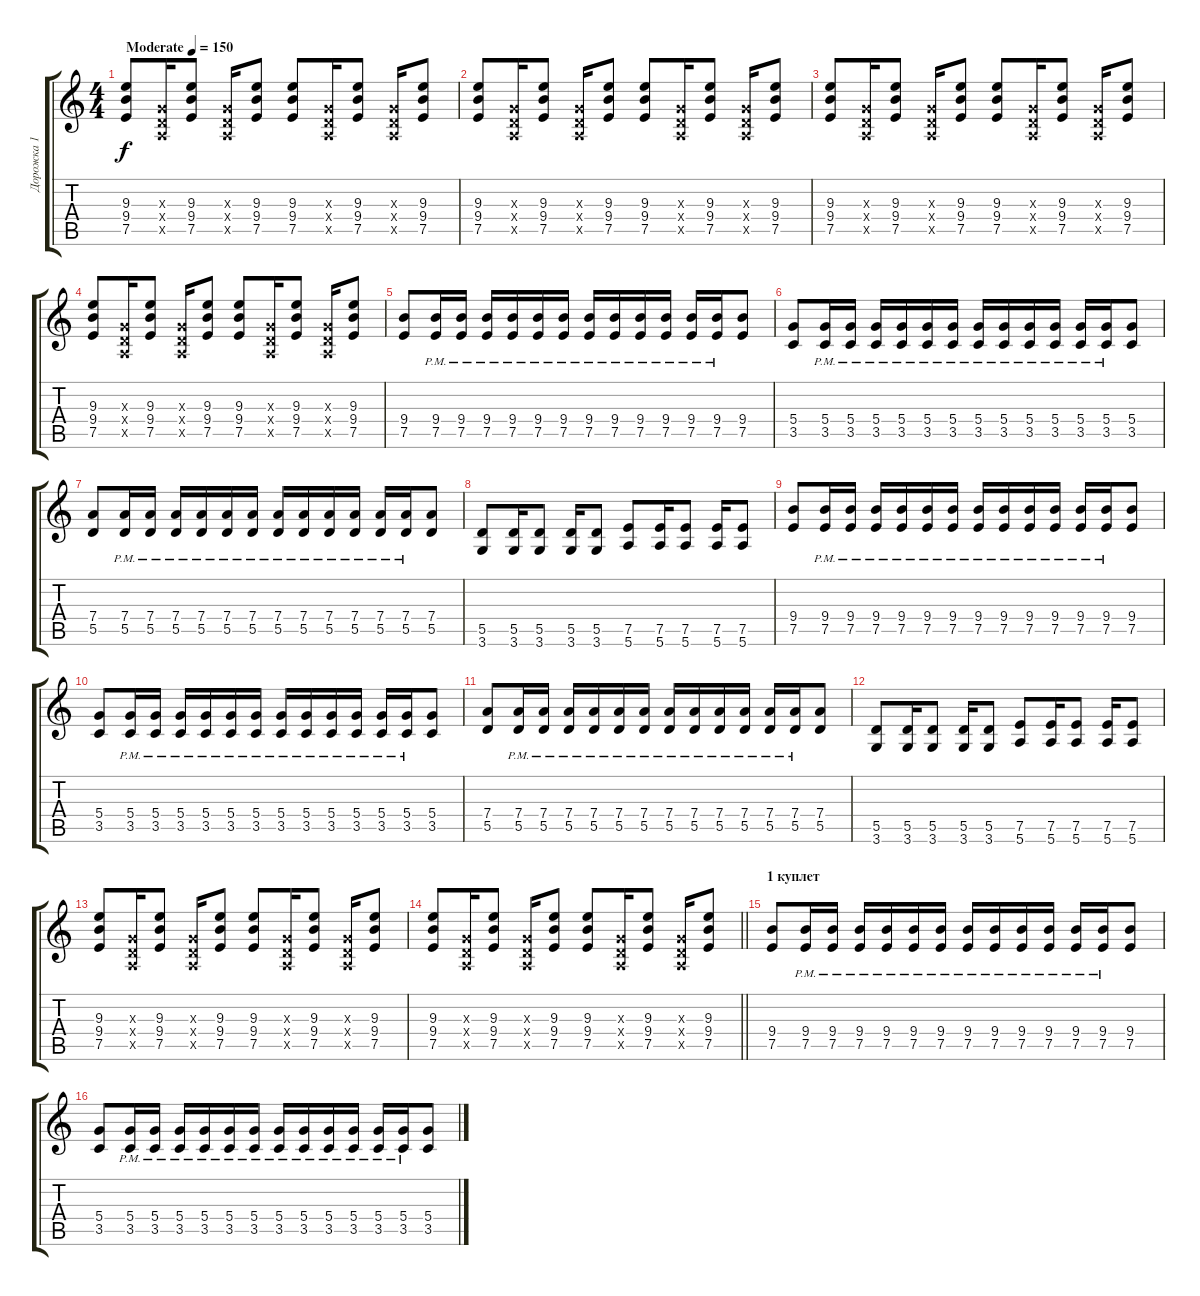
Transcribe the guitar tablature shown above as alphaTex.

\track ("Дорожка 1" "Дорожка 1") {instrument acousticguitarsteel}
\staff {score tabs}
\tuning (E4 B3 G3 D3 A2 E2) {hide}
\ts (4 4)
\tempo (150 "Moderate")
\clef g2
\ks c
(9.3 9.4 7.5).8{dy f instrument acousticguitarsteel} (0.3{x} 0.4{x} 0.5{x}).16 (9.3 9.4 7.5).8 (0.3{x} 0.4{x} 0.5{x}).16 (9.3 9.4 7.5).8 (9.3 9.4 7.5).8 (0.3{x} 0.4{x} 0.5{x}).16 (9.3 9.4 7.5).8 (0.3{x} 0.4{x} 0.5{x}).16 (9.3 9.4 7.5).8 |
(9.3 9.4 7.5).8 (0.3{x} 0.4{x} 0.5{x}).16 (9.3 9.4 7.5).8 (0.3{x} 0.4{x} 0.5{x}).16 (9.3 9.4 7.5).8 (9.3 9.4 7.5).8 (0.3{x} 0.4{x} 0.5{x}).16 (9.3 9.4 7.5).8 (0.3{x} 0.4{x} 0.5{x}).16 (9.3 9.4 7.5).8 |
(9.3 9.4 7.5).8 (0.3{x} 0.4{x} 0.5{x}).16 (9.3 9.4 7.5).8 (0.3{x} 0.4{x} 0.5{x}).16 (9.3 9.4 7.5).8 (9.3 9.4 7.5).8 (0.3{x} 0.4{x} 0.5{x}).16 (9.3 9.4 7.5).8 (0.3{x} 0.4{x} 0.5{x}).16 (9.3 9.4 7.5).8 |
(9.3 9.4 7.5).8 (0.3{x} 0.4{x} 0.5{x}).16 (9.3 9.4 7.5).8 (0.3{x} 0.4{x} 0.5{x}).16 (9.3 9.4 7.5).8 (9.3 9.4 7.5).8 (0.3{x} 0.4{x} 0.5{x}).16 (9.3 9.4 7.5).8 (0.3{x} 0.4{x} 0.5{x}).16 (9.3 9.4 7.5).8 |
(9.4 7.5).8{instrument distortionguitar} (9.4{pm} 7.5{pm}).16 (9.4{pm} 7.5{pm}).16 (9.4{pm} 7.5{pm}).16 (9.4{pm} 7.5{pm}).16 (9.4{pm} 7.5{pm}).16 (9.4{pm} 7.5{pm}).16 (9.4{pm} 7.5{pm}).16 (9.4{pm} 7.5{pm}).16 (9.4{pm} 7.5{pm}).16 (9.4{pm} 7.5{pm}).16 (9.4{pm} 7.5{pm}).16 (9.4{pm} 7.5{pm}).16 (9.4 7.5).8 |
(5.4 3.5).8 (5.4{pm} 3.5{pm}).16 (5.4{pm} 3.5{pm}).16 (5.4{pm} 3.5{pm}).16 (5.4{pm} 3.5{pm}).16 (5.4{pm} 3.5{pm}).16 (5.4{pm} 3.5{pm}).16 (5.4{pm} 3.5{pm}).16 (5.4{pm} 3.5{pm}).16 (5.4{pm} 3.5{pm}).16 (5.4{pm} 3.5{pm}).16 (5.4{pm} 3.5{pm}).16 (5.4{pm} 3.5{pm}).16 (5.4 3.5).8 |
(7.4 5.5).8 (7.4{pm} 5.5{pm}).16 (7.4{pm} 5.5{pm}).16 (7.4{pm} 5.5{pm}).16 (7.4{pm} 5.5{pm}).16 (7.4{pm} 5.5{pm}).16 (7.4{pm} 5.5{pm}).16 (7.4{pm} 5.5{pm}).16 (7.4{pm} 5.5{pm}).16 (7.4{pm} 5.5{pm}).16 (7.4{pm} 5.5{pm}).16 (7.4{pm} 5.5{pm}).16 (7.4{pm} 5.5{pm}).16 (7.4 5.5).8 |
(5.5 3.6).8 (5.5 3.6).16 (5.5 3.6).8 (5.5 3.6).16 (5.5 3.6).8 (7.5 5.6).8 (7.5 5.6).16 (7.5 5.6).8 (7.5 5.6).16 (7.5 5.6).8 |
(9.4 7.5).8{instrument distortionguitar} (9.4{pm} 7.5{pm}).16 (9.4{pm} 7.5{pm}).16 (9.4{pm} 7.5{pm}).16 (9.4{pm} 7.5{pm}).16 (9.4{pm} 7.5{pm}).16 (9.4{pm} 7.5{pm}).16 (9.4{pm} 7.5{pm}).16 (9.4{pm} 7.5{pm}).16 (9.4{pm} 7.5{pm}).16 (9.4{pm} 7.5{pm}).16 (9.4{pm} 7.5{pm}).16 (9.4{pm} 7.5{pm}).16 (9.4 7.5).8 |
(5.4 3.5).8 (5.4{pm} 3.5{pm}).16 (5.4{pm} 3.5{pm}).16 (5.4{pm} 3.5{pm}).16 (5.4{pm} 3.5{pm}).16 (5.4{pm} 3.5{pm}).16 (5.4{pm} 3.5{pm}).16 (5.4{pm} 3.5{pm}).16 (5.4{pm} 3.5{pm}).16 (5.4{pm} 3.5{pm}).16 (5.4{pm} 3.5{pm}).16 (5.4{pm} 3.5{pm}).16 (5.4{pm} 3.5{pm}).16 (5.4 3.5).8 |
(7.4 5.5).8 (7.4{pm} 5.5{pm}).16 (7.4{pm} 5.5{pm}).16 (7.4{pm} 5.5{pm}).16 (7.4{pm} 5.5{pm}).16 (7.4{pm} 5.5{pm}).16 (7.4{pm} 5.5{pm}).16 (7.4{pm} 5.5{pm}).16 (7.4{pm} 5.5{pm}).16 (7.4{pm} 5.5{pm}).16 (7.4{pm} 5.5{pm}).16 (7.4{pm} 5.5{pm}).16 (7.4{pm} 5.5{pm}).16 (7.4 5.5).8 |
(5.5 3.6).8 (5.5 3.6).16 (5.5 3.6).8 (5.5 3.6).16 (5.5 3.6).8 (7.5 5.6).8 (7.5 5.6).16 (7.5 5.6).8 (7.5 5.6).16 (7.5 5.6).8 |
(9.3 9.4 7.5).8{instrument acousticguitarsteel} (0.3{x} 0.4{x} 0.5{x}).16 (9.3 9.4 7.5).8 (0.3{x} 0.4{x} 0.5{x}).16 (9.3 9.4 7.5).8 (9.3 9.4 7.5).8 (0.3{x} 0.4{x} 0.5{x}).16 (9.3 9.4 7.5).8 (0.3{x} 0.4{x} 0.5{x}).16 (9.3 9.4 7.5).8 |
\barLineRight lightlight
(9.3 9.4 7.5).8 (0.3{x} 0.4{x} 0.5{x}).16 (9.3 9.4 7.5).8 (0.3{x} 0.4{x} 0.5{x}).16 (9.3 9.4 7.5).8 (9.3 9.4 7.5).8 (0.3{x} 0.4{x} 0.5{x}).16 (9.3 9.4 7.5).8 (0.3{x} 0.4{x} 0.5{x}).16 (9.3 9.4 7.5).8 |
\section ("" "1 куплет")
(9.4 7.5).8{instrument distortionguitar} (9.4{pm} 7.5{pm}).16 (9.4{pm} 7.5{pm}).16 (9.4{pm} 7.5{pm}).16 (9.4{pm} 7.5{pm}).16 (9.4{pm} 7.5{pm}).16 (9.4{pm} 7.5{pm}).16 (9.4{pm} 7.5{pm}).16 (9.4{pm} 7.5{pm}).16 (9.4{pm} 7.5{pm}).16 (9.4{pm} 7.5{pm}).16 (9.4{pm} 7.5{pm}).16 (9.4{pm} 7.5{pm}).16 (9.4 7.5).8 |
(5.4 3.5).8 (5.4{pm} 3.5{pm}).16 (5.4{pm} 3.5{pm}).16 (5.4{pm} 3.5{pm}).16 (5.4{pm} 3.5{pm}).16 (5.4{pm} 3.5{pm}).16 (5.4{pm} 3.5{pm}).16 (5.4{pm} 3.5{pm}).16 (5.4{pm} 3.5{pm}).16 (5.4{pm} 3.5{pm}).16 (5.4{pm} 3.5{pm}).16 (5.4{pm} 3.5{pm}).16 (5.4{pm} 3.5{pm}).16 (5.4 3.5).8
